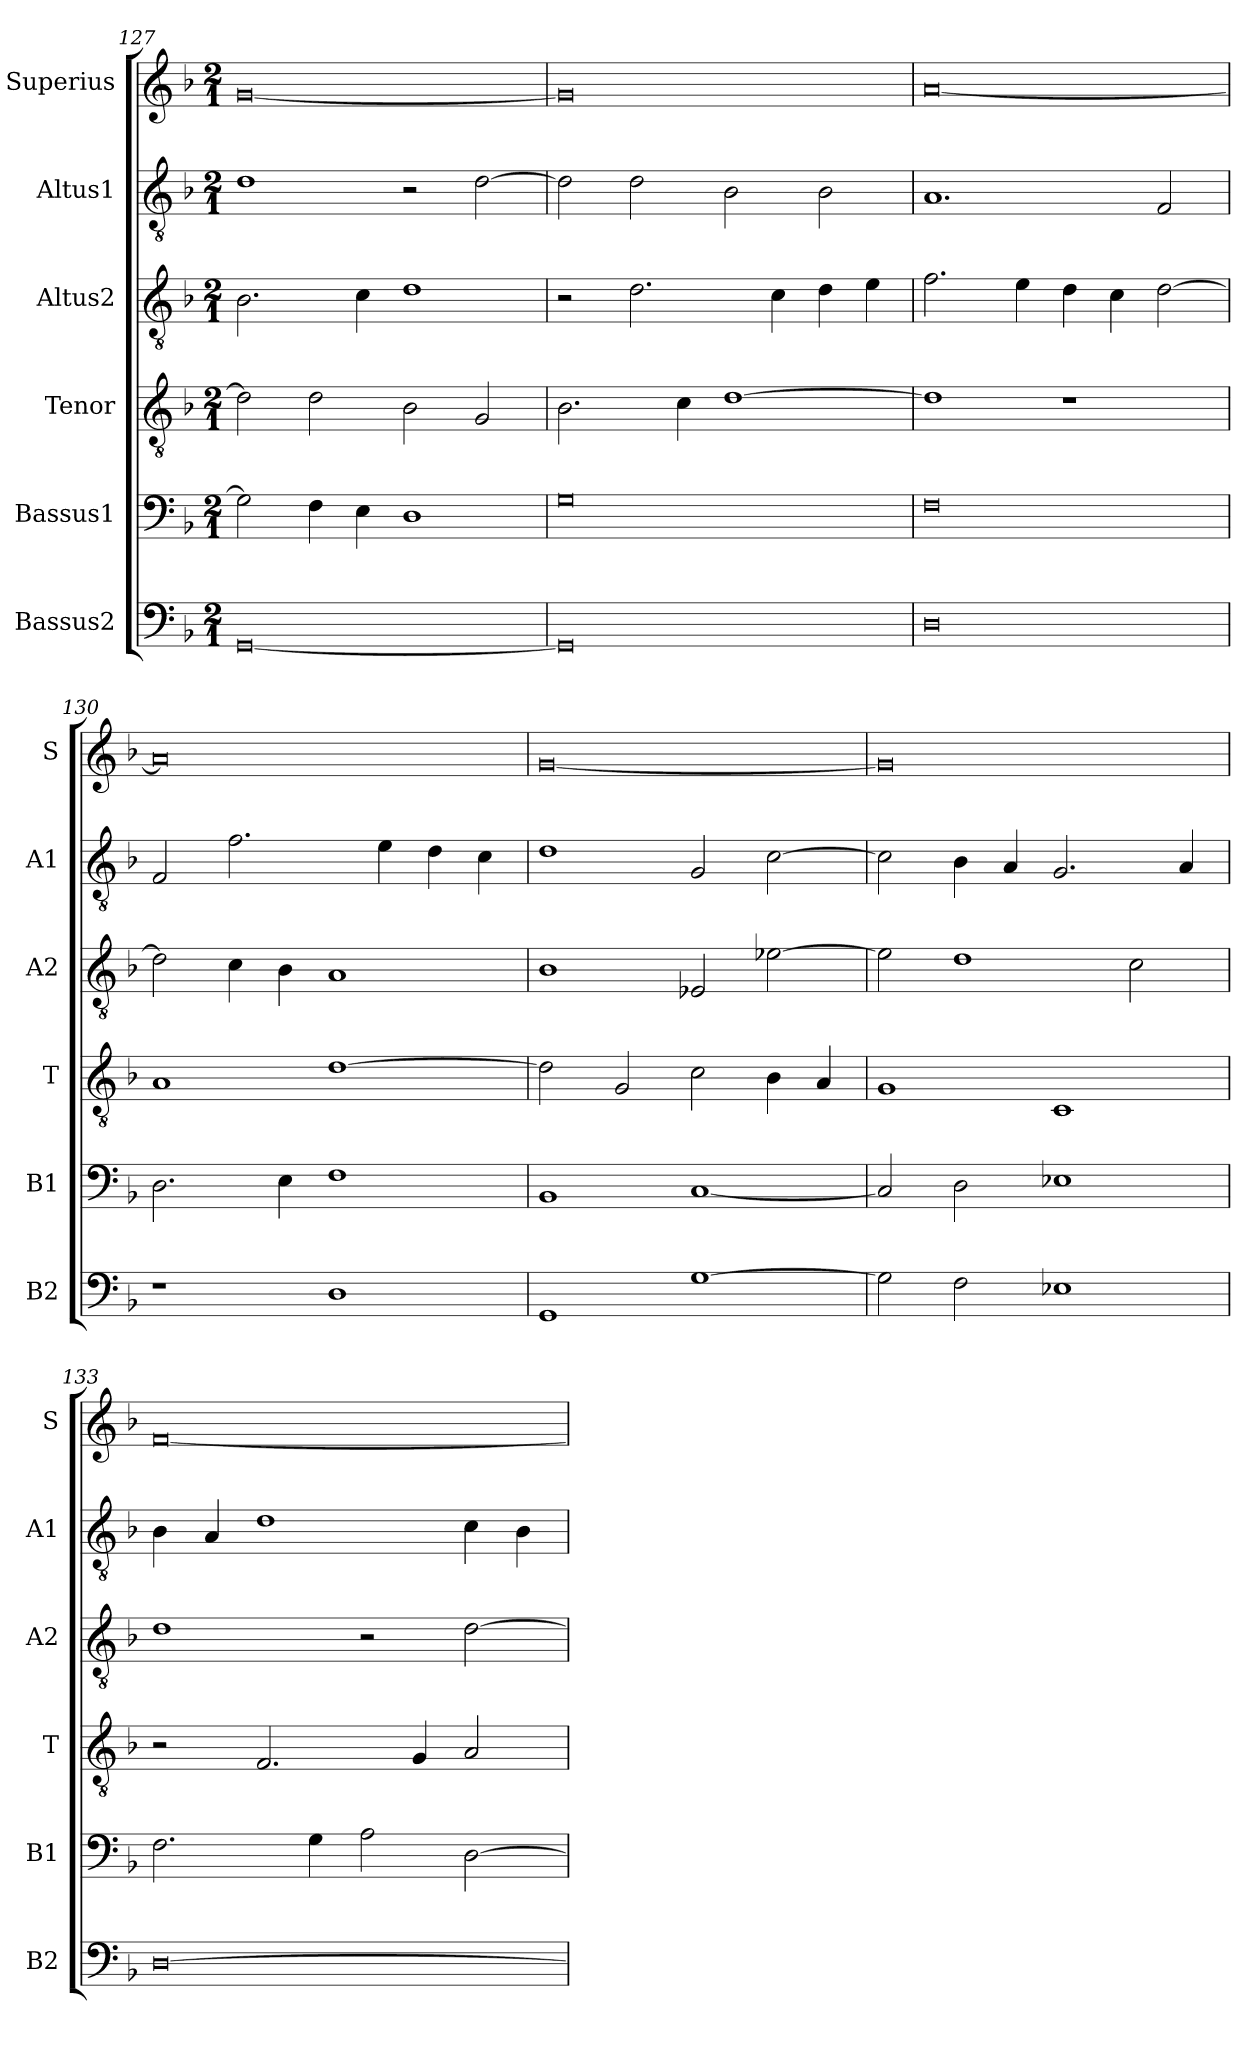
**kern	**kern	**kern	**kern	**kern	**kern
*part6	*part5	*part4	*part3	*part2	*part1
*staff6	*staff5	*staff4	*staff3	*staff2	*staff1
*I"Bassus2	*I"Bassus1	*I"Tenor	*I"Altus2	*I"Altus1	*I"Superius
*I'B2	*I'B1	*I'T	*I'A2	*I'A1	*I'S
*clefF4	*clefF4	*clefGv2	*clefGv2	*clefGv2	*clefG2
*k[b-]	*k[b-]	*k[b-]	*k[b-]	*k[b-]	*k[b-]
*M2/1	*M2/1	*M2/1	*M2/1	*M2/1	*M2/1
=127	=127	=127	=127	=127	=127
[0GG	2G\]	2d\]	2.B-\	1d	[0g
.	4F\	2d\	.	.	.
.	4E\	.	4c\	.	.
.	1D	2B-\	1d	2r	.
.	.	2G/	.	[2d\	.
=128	=128	=128	=128	=128	=128
0GG]	0G	2.B-\	2r	2d\]	0g]
.	.	.	2.d\	2d\	.
.	.	4c\	.	.	.
.	.	[1d	.	2B-\	.
.	.	.	4c\	.	.
.	.	.	4d\	2B-\	.
.	.	.	4e\	.	.
=129	=129	=129	=129	=129	=129
0D	0F	1d]	2.f\	1.A	[0a
.	.	.	4e\	.	.
.	.	1r	4d\	.	.
.	.	.	4c\	.	.
.	.	.	[2d\	2F/	.
=130	=130	=130	=130	=130	=130
1r	2.D\	1A	2d\]	2F/	0a]
.	.	.	4c\	2.f\	.
.	4E\	.	4B-\	.	.
1D	1F	[1d	1A	.	.
.	.	.	.	4e\	.
.	.	.	.	4d\	.
.	.	.	.	4c\	.
=131	=131	=131	=131	=131	=131
1GG	1BB-	2d\]	1B-	1d	[0g
.	.	2G/	.	.	.
[1G	[1C	2c\	2E-X/	2G/	.
.	.	4B-\	[2e-X\	[2c\	.
.	.	4A/	.	.	.
=132	=132	=132	=132	=132	=132
2G\]	2C/]	1G	2e-\]	2c\]	0g]
2F\	2D\	.	1d	4B-\	.
.	.	.	.	4A/	.
1E-X	1E-X	1C	.	2.G/	.
.	.	.	2c\	.	.
.	.	.	.	4A/	.
=133	=133	=133	=133	=133	=133
[0D	2.F\	2r	1d	4B-\	[0f
.	.	.	.	4A/	.
.	.	2.F/	.	1d	.
.	4G\	.	.	.	.
.	2A\	.	2r	.	.
.	.	4G/	.	.	.
.	[2D\	2A/	[2d\	4c\	.
.	.	.	.	4B-\	.
=	=	=	=	=	=
*-	*-	*-	*-	*-	*-
